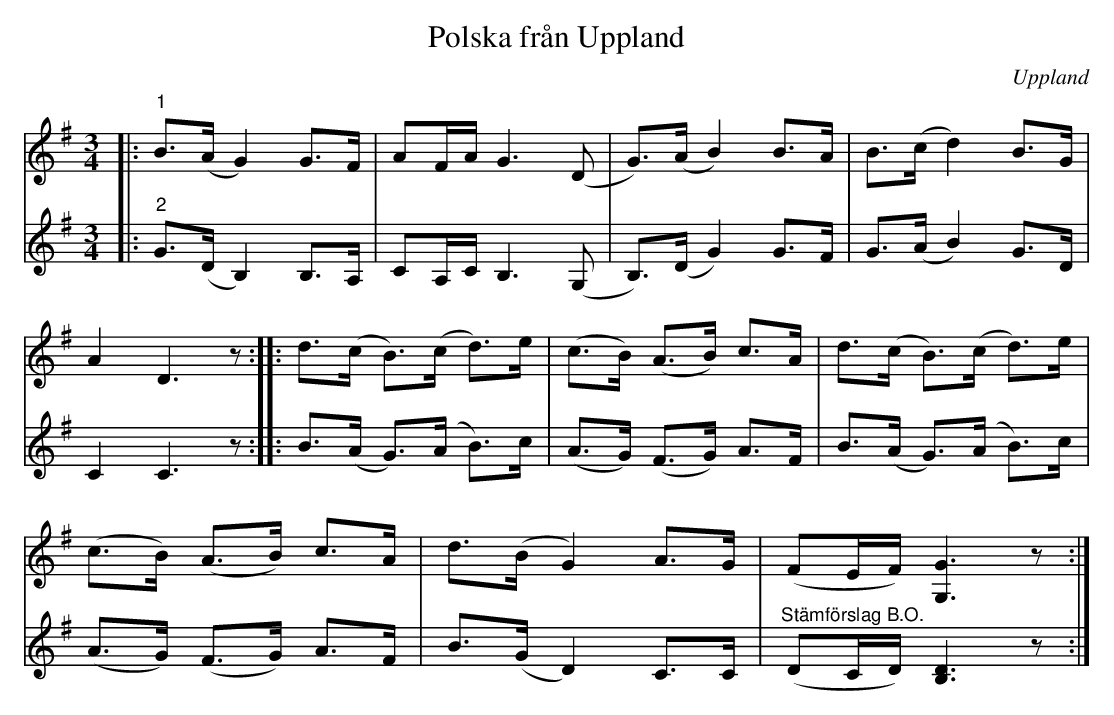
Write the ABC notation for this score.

X:1
T:Polska från Uppland
O:Uppland
L:1/8
M:3/4
K:G
V:1
|:"^1" B>(A G2) G>F | AF/A/ G3 (D | G>)(A B2) B>A | B>(c d2) B>G |
A2 D3 z :: d>(c B>)(c d>)e | (c>B) (A>B) c>A | d>(c B>)(c d>)e |
(c>B) (A>B) c>A | d>(B G2) A>G | (FE/F/) [G,G]3 z :|
V:2
|:"^2" G>(D B,2) B,>A, | CA,/C/ B,3 (G, | B,>)(D G2) G>F | G>(A B2) G>D | C2 C3 z ::
B>(A G>)(A B>)c | (A>G) (F>G) A>F | B>(A G>)(A B>)c | (A>G) (F>G) A>F | B>(G D2) C>C |
"^Stämförslag B.O." (DC/D/) [B,D]3 z :|
